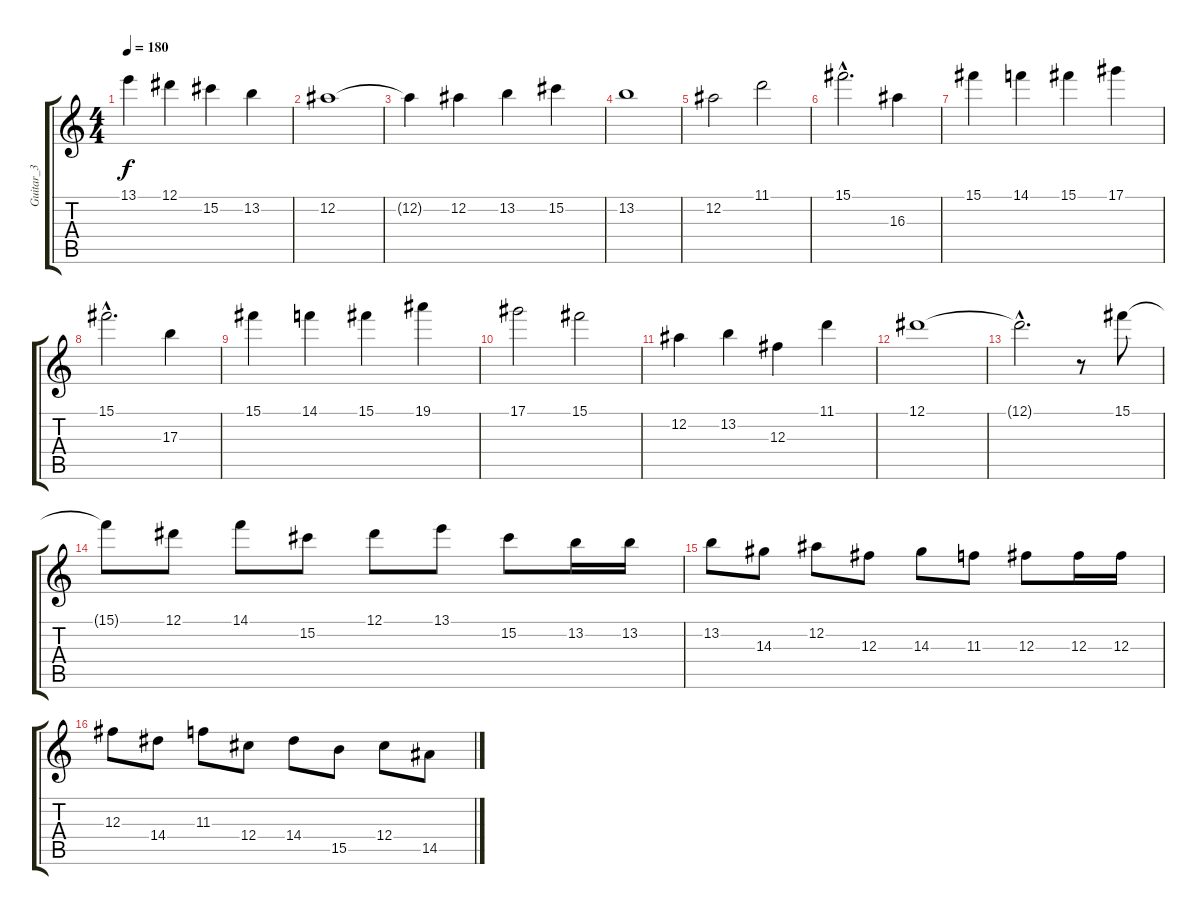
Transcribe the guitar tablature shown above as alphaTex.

\track ("Guitar_3" "Guitar_3") {instrument distortionguitar}
\staff {score tabs}
\tuning (Eb4 Bb3 Gb3 Db3 Ab2 Eb2) {hide}
\ts (4 4)
\tempo 180
\clef g2
\ks c
13.1.4{dy f} 12.1.4 15.2.4 13.2.4 |
12.2.1 |
12.2{t}.4 12.2.4 13.2.4 15.2.4 |
13.2.1 |
12.2.2 11.1.2 |
15.1{hac}.2{d} 16.3.4 |
15.1.4 14.1.4 15.1.4 17.1.4 |
15.1{hac}.2{d} 17.3.4 |
15.1.4 14.1.4 15.1.4 19.1.4 |
17.1.2 15.1.2 |
12.2.4 13.2.4 12.3.4 11.1.4 |
12.1.1 |
12.1{hac t}.2{d} r.8 15.1.8 |
15.1{t}.8 12.1.8 14.1.8 15.2.8 12.1.8 13.1.8 15.2.8 13.2.16 13.2.16 |
13.2.8 14.3.8 12.2.8 12.3.8 14.3.8 11.3.8 12.3.8 12.3.16 12.3.16 |
12.3.8 14.4.8 11.3.8 12.4.8 14.4.8 15.5.8 12.4.8 14.5.8
